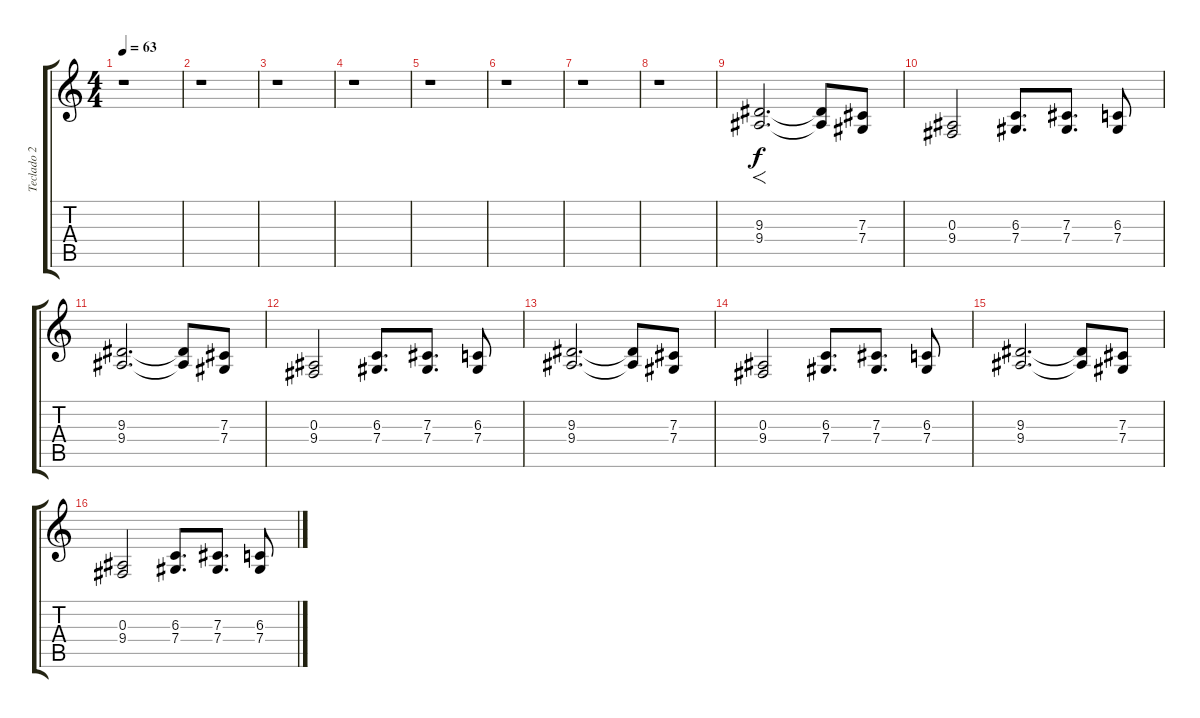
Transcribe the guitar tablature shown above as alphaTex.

\track ("Teclado 2" "Teclado 2") {instrument synthstrings2}
\staff {score tabs}
\tuning (Eb4 Bb3 Gb3 Db3 Ab2 Eb2) {hide}
\ts (4 4)
\tempo 63
\clef g2
\ks c
r.1{dy f instrument synthstrings2} |
r.1 |
r.1 |
r.1 |
r.1 |
r.1 |
r.1 |
r.1 |
(9.3 9.4).2{f d} (9.3{t} 9.4{t}).8 (7.3 7.4).8 |
(0.3 9.4).2 (6.3 7.4).8{d} (7.3 7.4).8{d} (6.3 7.4).8 |
(9.3 9.4).2{d} (9.3{t} 9.4{t}).8 (7.3 7.4).8 |
(0.3 9.4).2 (6.3 7.4).8{d} (7.3 7.4).8{d} (6.3 7.4).8 |
(9.3 9.4).2{d} (9.3{t} 9.4{t}).8 (7.3 7.4).8 |
(0.3 9.4).2 (6.3 7.4).8{d} (7.3 7.4).8{d} (6.3 7.4).8 |
(9.3 9.4).2{d} (9.3{t} 9.4{t}).8 (7.3 7.4).8 |
(0.3 9.4).2 (6.3 7.4).8{d} (7.3 7.4).8{d} (6.3 7.4).8
